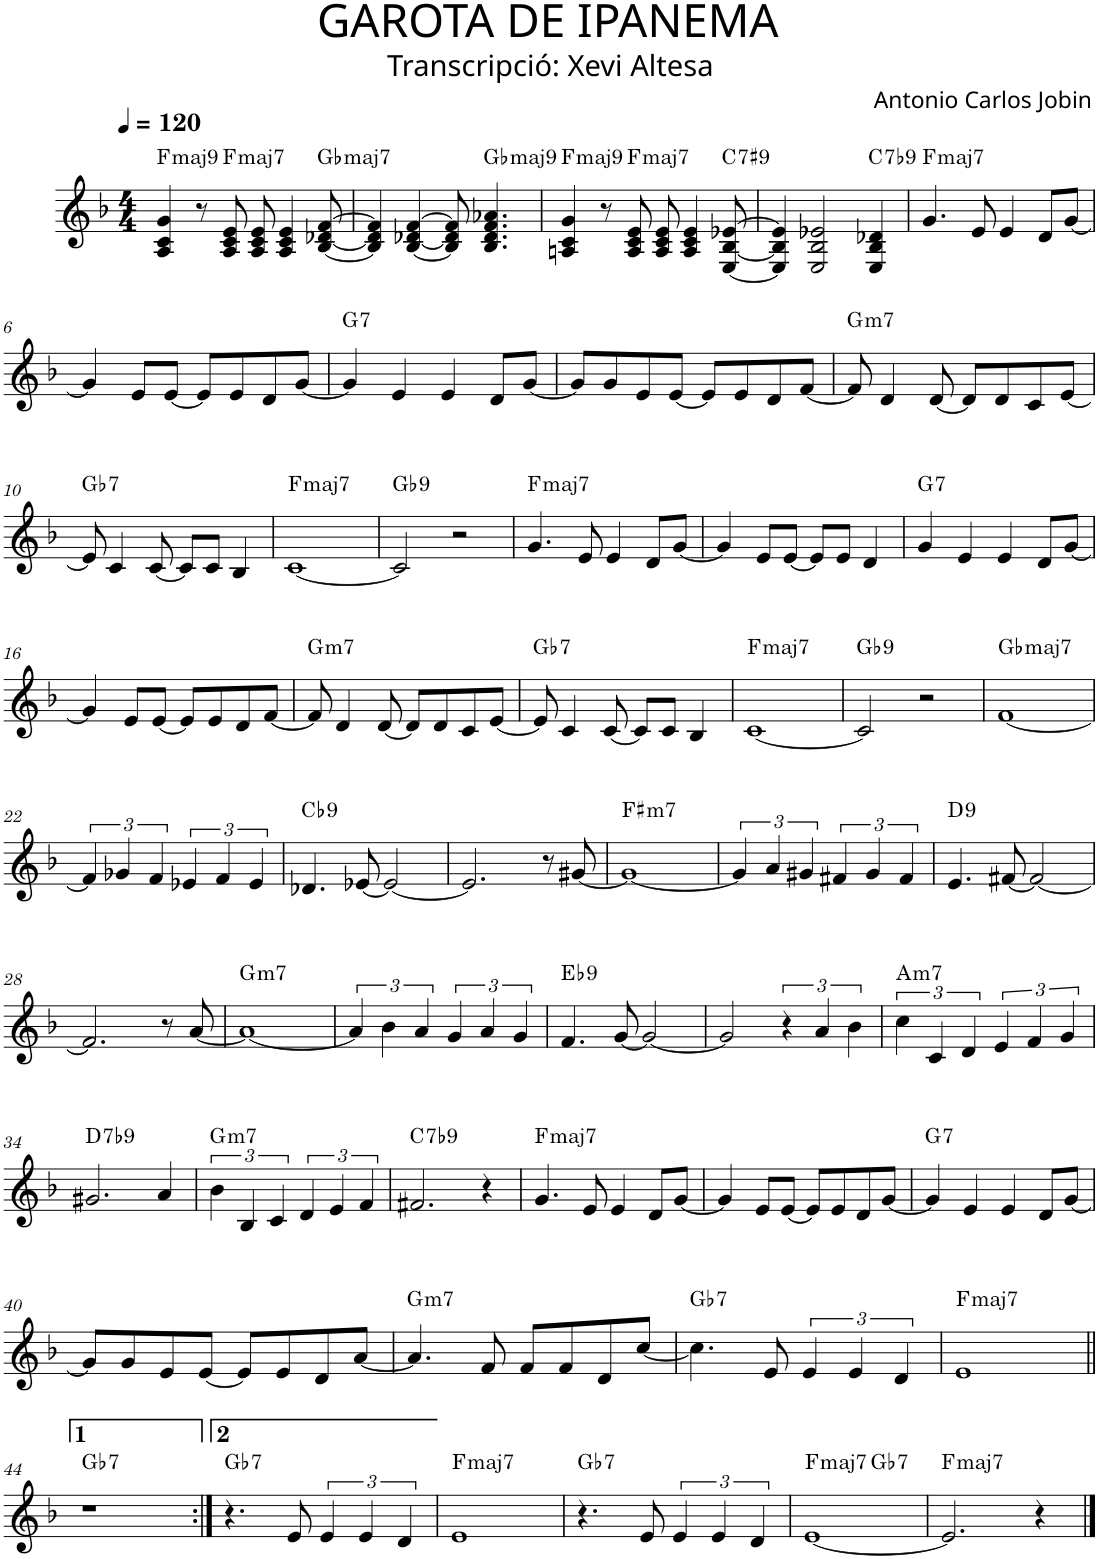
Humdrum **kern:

**kern	**harte
*part1	*part1
*staff1	*
*I"P1	*
*clefG2	*
*k[b-]	*
*F:	*
*M4/4	*
*MM120	*
=1	=1
!	!LO:H:kt=maj9
4A/ 4c/ 4g/	F:maj9
8r	.
!	!LO:H:kt=maj7
8A/ 8c/ 8e/	F:maj7
8A/ 8c/ 8e/	.
4A/ 4c/ 4e/	.
!	!LO:H:kt=maj7
[<8B-/ [<8d-X/ [>8f/	Gb:maj7
=2	=2
4B-/] 4d-/] 4f/]	.
[<4B-/ [<4d-X/ [>4f/	.
8B-/] 8d-/] 8f/]	.
!	!LO:H:kt=maj9
4.B-/ 4.d-/ 4.f/ 4.a-X/	Gb:maj9
=3	=3
!	!LO:H:kt=maj9
4An/ 4c/ 4g/	F:maj9
8r	.
!	!LO:H:kt=maj7
8A/ 8c/ 8e/	F:maj7
8A/ 8c/ 8e/	.
4A/ 4c/ 4e/	.
!	!LO:H:kt=7
[<8E/ [<8B-/ [>8e-X/	C:7(#9)
=4	=4
4E/] 4B-/] 4e-/]	.
2E/ 2B-/ 2e-X/	.
!	!LO:H:kt=7
4E/ 4B-/ 4d-X/	C:7(b9)
=5	=5
!	!LO:H:kt=maj7
4.g/	F:maj7
8e/	.
4e/	.
8d/L	.
[<8g/J	.
!!LO:LB:g=z
=6	=6
4g/]	.
8e/L	.
[<8e/J	.
8e/L]	.
8e/	.
8d/	.
[<8g/J	.
=7	=7
!	!LO:H:kt=7
4g/]	G:7
4e/	.
4e/	.
8d/L	.
[<8g/J	.
=8	=8
8g/L]	.
8g/	.
8e/	.
[<8e/J	.
8e/L]	.
8e/	.
8d/	.
[<8f/J	.
=9	=9
!	!LO:H:kt=m7
8f/]	G:min7
4d/	.
[<8d/	.
8d/L]	.
8d/	.
8c/	.
[<8e/J	.
!!LO:LB:g=z
=10	=10
!	!LO:H:kt=7
8e/]	Gb:7
4c/	.
[<8c/	.
8c/L]	.
8c/J	.
4B-/	.
=11	=11
!	!LO:H:kt=maj7
[<1c	F:maj7
=12	=12
!	!LO:H:kt=9
2c/]	Gb:9
2r	.
=13	=13
!	!LO:H:kt=maj7
4.g/	F:maj7
8e/	.
4e/	.
8d/L	.
[<8g/J	.
=14	=14
4g/]	.
8e/L	.
[<8e/J	.
8e/L]	.
8e/J	.
4d/	.
=15	=15
!	!LO:H:kt=7
4g/	G:7
4e/	.
4e/	.
8d/L	.
[<8g/J	.
!!LO:LB:g=z
=16	=16
4g/]	.
8e/L	.
[<8e/J	.
8e/L]	.
8e/	.
8d/	.
[<8f/J	.
=17	=17
!	!LO:H:kt=m7
8f/]	G:min7
4d/	.
[<8d/	.
8d/L]	.
8d/	.
8c/	.
[<8e/J	.
=18	=18
!	!LO:H:kt=7
8e/]	Gb:7
4c/	.
[<8c/	.
8c/L]	.
8c/J	.
4B-/	.
=19	=19
!	!LO:H:kt=maj7
[<1c	F:maj7
=20	=20
!	!LO:H:kt=9
2c/]	Gb:9
2r	.
=21	=21
!	!LO:H:kt=maj7
[<1f	Gb:maj7
!!LO:LB:g=z
=22	=22
6f/]	.
6g-X/	.
6f/	.
6e-X/	.
6f/	.
6e-/	.
=23	=23
!	!LO:H:kt=9
4.d-X/	Cb:9
[<8e-X/	.
2e-/_	.
=24	=24
2.e-/]	.
8r	.
[<8g#X/	.
=25	=25
!	!LO:H:kt=m7
1g#_	F#:min7
=26	=26
6g#/]	.
6a/	.
6g#X/	.
6f#X/	.
6g#/	.
6f#/	.
=27	=27
!	!LO:H:kt=9
4.e/	D:9
[<8f#X/	.
2f#/_	.
!!LO:LB:g=z
=28	=28
2.f#/]	.
8r	.
[<8a/	.
=29	=29
!	!LO:H:kt=m7
1a_	G:min7
=30	=30
6a/]	.
6b-\	.
6a/	.
6g/	.
6a/	.
6g/	.
=31	=31
!	!LO:H:kt=9
4.f/	Eb:9
[<8g/	.
2g/_	.
=32	=32
2g/]	.
6r	.
6a/	.
6b-\	.
=33	=33
!	!LO:H:kt=m7
6cc\	A:min7
6c/	.
6d/	.
6e/	.
6f/	.
6g/	.
!!LO:LB:g=z
=34	=34
!	!LO:H:kt=7
2.g#X/	D:7(b9)
4a/	.
=35	=35
!	!LO:H:kt=m7
6b-\	G:min7
6B-/	.
6c/	.
6d/	.
6e/	.
6f/	.
=36	=36
!	!LO:H:kt=7
2.f#X/	C:7(b9)
4r	.
=37	=37
!	!LO:H:kt=maj7
4.g/	F:maj7
8e/	.
4e/	.
8d/L	.
[<8g/J	.
=38	=38
4g/]	.
8e/L	.
[<8e/J	.
8e/L]	.
8e/	.
8d/	.
[<8g/J	.
=39	=39
!	!LO:H:kt=7
4g/]	G:7
4e/	.
4e/	.
8d/L	.
[<8g/J	.
!!LO:LB:g=z
=40	=40
8g/L]	.
8g/	.
8e/	.
[<8e/J	.
8e/L]	.
8e/	.
8d/	.
[<8a/J	.
=41	=41
!	!LO:H:kt=m7
4.a/]	G:min7
8f/	.
8f/L	.
8f/	.
8d/	.
[<8cc/J	.
=42	=42
!	!LO:H:kt=7
4.cc\]	Gb:7
8e/	.
6e/	.
6e/	.
6d/	.
=43	=43
!	!LO:H:kt=maj7
1e	F:maj7
!!LO:LB:g=z
=44||	=44||
!	!LO:H:kt=7
1r	Gb:7
=45:|!	=45:|!
!	!LO:H:kt=7
4.r	Gb:7
8e/	.
6e/	.
6e/	.
6d/	.
=46	=46
!	!LO:H:kt=maj7
1e	F:maj7
=47	=47
!	!LO:H:kt=7
4.r	Gb:7
8e/	.
6e/	.
6e/	.
6d/	.
=48	=48
!	!LO:H:kt=maj7
*^	*
[<1e	2ryy	F:maj7
!	!	!LO:H:kt=7
.	2ryy	Gb:7
=49	=49	=49
!	!	!LO:H:kt=maj7
*v	*v	*
2.e/]	F:maj7
4r	.
==	==
*-	*-
